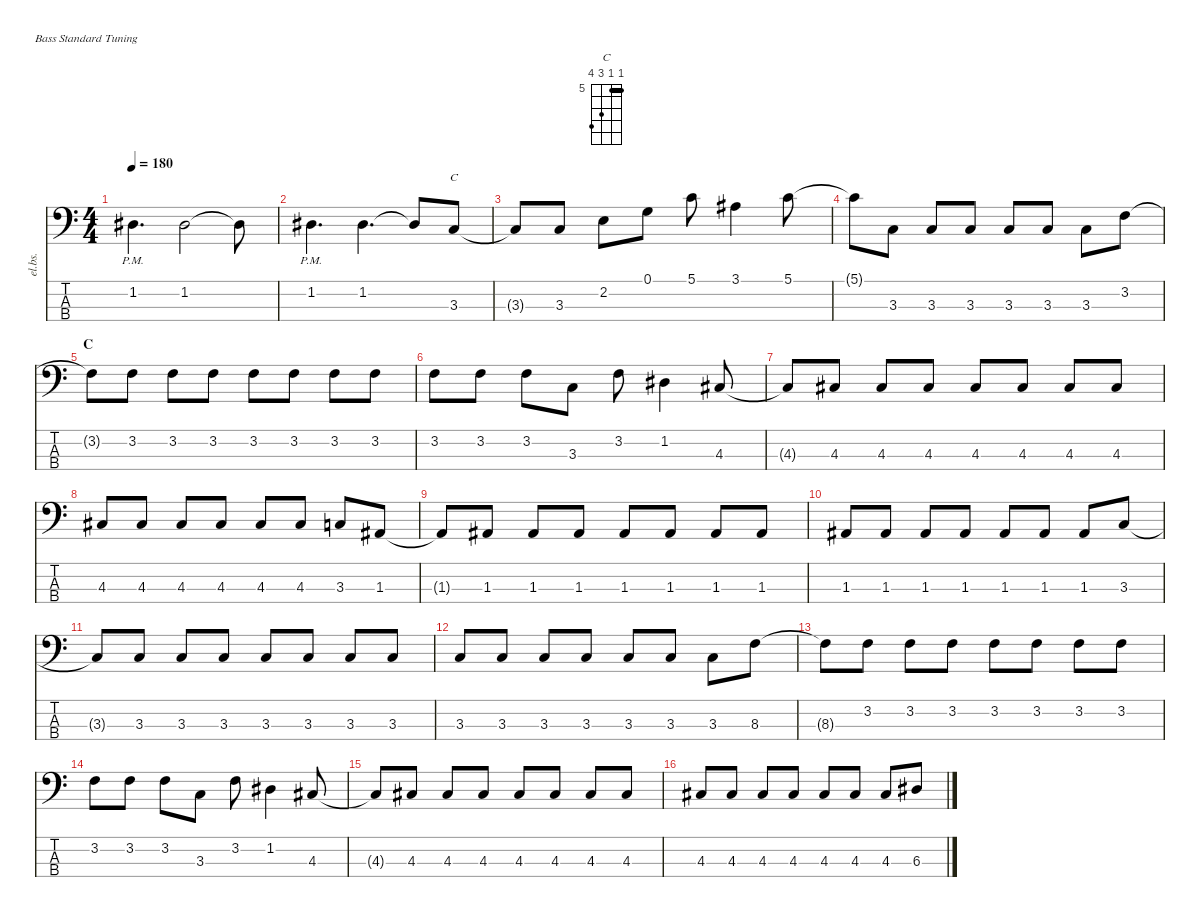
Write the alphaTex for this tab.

\defaultSystemsLayout 4
\hideDynamics
\bracketExtendMode nobrackets
\track ("Baixo" "el.bs.") {instrument electricbassfinger}
\staff {score tabs}
\tuning (G2 D2 A1 E1)
\chord ("C" 5 5 7 8) {firstfret 5 barre 5}
\ts (4 4)
\tempo 180
\clef f4
\ks c
1.2{pm acc #}.4{d dy f} 1.2{acc #}.2 1.2{t acc #}.8 |
1.2{pm acc #}.4{d} 1.2{acc #}.4{d} 1.2{t acc #}.8 3.3.8{ch "C"} |
3.3{t}.8 3.3.8 2.2.8 0.1.8 5.1.8 3.1{acc #}.4 5.1.8 |
5.1{t}.8 3.3.8 3.3.8 3.3.8 3.3.8 3.3.8 3.3.8 3.2.8 |
\section ("" "C")
3.2{t}.8 3.2.8 3.2.8 3.2.8 3.2.8 3.2.8 3.2.8 3.2.8 |
3.2.8 3.2.8 3.2.8 3.3.8 3.2.8 1.2{acc #}.4 4.3{acc #}.8 |
4.3{t acc #}.8 4.3{acc #}.8 4.3{acc #}.8 4.3{acc #}.8 4.3{acc #}.8 4.3{acc #}.8 4.3{acc #}.8 4.3{acc #}.8 |
4.3{acc #}.8 4.3{acc #}.8 4.3{acc #}.8 4.3{acc #}.8 4.3{acc #}.8 4.3{acc #}.8 3.3.8 1.3{acc #}.8 |
1.3{t acc #}.8 1.3{acc #}.8 1.3{acc #}.8 1.3{acc #}.8 1.3{acc #}.8 1.3{acc #}.8 1.3{acc #}.8 1.3{acc #}.8 |
1.3{acc #}.8 1.3{acc #}.8 1.3{acc #}.8 1.3{acc #}.8 1.3{acc #}.8 1.3{acc #}.8 1.3{acc #}.8 3.3.8 |
3.3{t}.8 3.3.8 3.3.8 3.3.8 3.3.8 3.3.8 3.3.8 3.3.8 |
3.3.8 3.3.8 3.3.8 3.3.8 3.3.8 3.3.8 3.3.8 8.3.8 |
8.3{t}.8 3.2.8 3.2.8 3.2.8 3.2.8 3.2.8 3.2.8 3.2.8 |
3.2.8 3.2.8 3.2.8 3.3.8 3.2.8 1.2{acc #}.4 4.3{acc #}.8 |
4.3{t acc #}.8 4.3{acc #}.8 4.3{acc #}.8 4.3{acc #}.8 4.3{acc #}.8 4.3{acc #}.8 4.3{acc #}.8 4.3{acc #}.8 |
4.3{acc #}.8 4.3{acc #}.8 4.3{acc #}.8 4.3{acc #}.8 4.3{acc #}.8 4.3{acc #}.8 4.3{acc #}.8 6.3{acc #}.8
